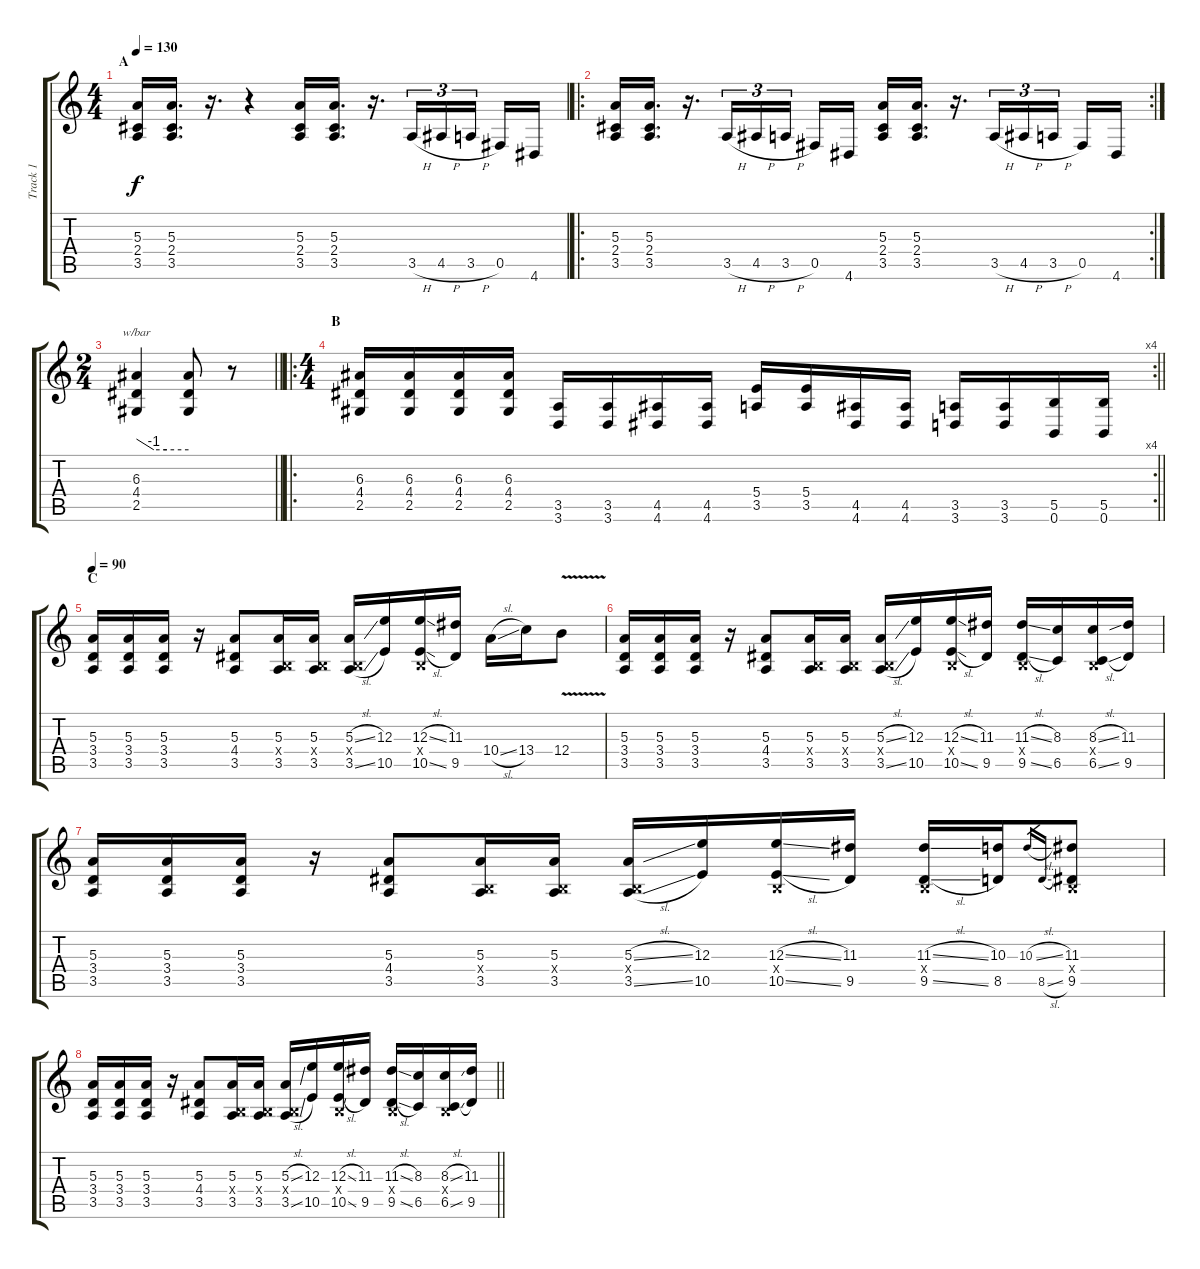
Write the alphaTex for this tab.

\track ("Track 1" "Track 1") {instrument distortionguitar}
\staff {score tabs}
\tuning (Db4 Ab3 E3 B2 Gb2 B1) {hide}
\ts (4 4)
\section ("" "A")
\tempo 130
\clef g2
\ks c
(5.3 2.4 3.5).16{dy f instrument distortionguitar} (5.3 2.4 3.5).16{d} r.16{d} r.4 (5.3 2.4 3.5).16 (5.3 2.4 3.5).16{d} r.16{d} 3.5{h}.16{tu (3 2)} 4.5{h}.16{tu (3 2)} 3.5{h}.16{tu (3 2) beam splitsecondary} 0.5.16 4.6.16 |
\ro
\rc 2
(5.3 2.4 3.5).16 (5.3 2.4 3.5).16{d} r.16{d} 3.5{h}.16{tu (3 2)} 4.5{h}.16{tu (3 2)} 3.5{h}.16{tu (3 2) beam splitsecondary} 0.5.16 4.6.16 (5.3 2.4 3.5).16 (5.3 2.4 3.5).16{d} r.16{d} 3.5{h}.16{tu (3 2)} 4.5{h}.16{tu (3 2)} 3.5{h}.16{tu (3 2) beam splitsecondary} 0.5.16 4.6.16 |
\ts (2 4)
\barLineRight lightlight
(6.3 4.4 2.5).4{tbe (custom default 0 0 20 -4 35 -4 60 -4)} (6.3{t} 4.4{t} 2.5{t}).8 r.8 |
\ro
\rc 4
\ts (4 4)
\section ("" "B")
\barLineRight lightlight
(6.3 4.4 2.5).16 (6.3 4.4 2.5).16 (6.3 4.4 2.5).16 (6.3 4.4 2.5).16 (3.5 3.6).16 (3.5 3.6).16 (4.5 4.6).16 (4.5 4.6).16 (5.4 3.5).16 (5.4 3.5).16 (4.5 4.6).16 (4.5 4.6).16 (3.5 3.6).16 (3.5 3.6).16 (5.5 0.6).16 (5.5 0.6).16 |
\section ("" "C")
\tempo 90
(5.3 3.4 3.5).16 (5.3 3.4 3.5).16 (5.3 3.4 3.5).16 r.16 (5.3 4.4 3.5).8 (5.3 0.4{x} 3.5).16 (5.3 0.4{x} 3.5).16 (5.3{sl} 0.4{x} 3.5{sl}).16 (12.3 10.5).16 (12.3{sl} 0.4{x} 10.5{sl}).16 (11.3 9.5).16 10.4{sl}.16 13.4.16 12.4{v}.8 |
(5.3 3.4 3.5).16 (5.3 3.4 3.5).16 (5.3 3.4 3.5).16 r.16 (5.3 4.4 3.5).8 (5.3 0.4{x} 3.5).16 (5.3 0.4{x} 3.5).16 (5.3{sl} 0.4{x} 3.5{sl}).16 (12.3 10.5).16 (12.3{sl} 0.4{x} 10.5{sl}).16 (11.3 9.5).16 (11.3{sl} 0.4{x} 9.5{sl}).16 (8.3 6.5).16 (8.3{sl} 0.4{x} 6.5{sl}).16 (11.3 9.5).16 |
(5.3 3.4 3.5).16 (5.3 3.4 3.5).16 (5.3 3.4 3.5).16 r.16 (5.3 4.4 3.5).8 (5.3 0.4{x} 3.5).16 (5.3 0.4{x} 3.5).16 (5.3{sl} 0.4{x} 3.5{sl}).16 (12.3 10.5).16 (12.3{sl} 0.4{x} 10.5{sl}).16 (11.3 9.5).16 (11.3{sl} 0.4{x} 9.5{sl}).16 (10.3 8.5).16 10.3{sl}.16{gr} 8.5{sl}.16{gr} (11.3 0.4{x} 9.5).8 |
\barLineRight lightlight
(5.3 3.4 3.5).16 (5.3 3.4 3.5).16 (5.3 3.4 3.5).16 r.16 (5.3 4.4 3.5).8 (5.3 0.4{x} 3.5).16 (5.3 0.4{x} 3.5).16 (5.3{sl} 0.4{x} 3.5{sl}).16 (12.3 10.5).16 (12.3{sl} 0.4{x} 10.5{sl}).16 (11.3 9.5).16 (11.3{sl} 0.4{x} 9.5{sl}).16 (8.3 6.5).16 (8.3{sl} 0.4{x} 6.5{sl}).16 (11.3 9.5).16
